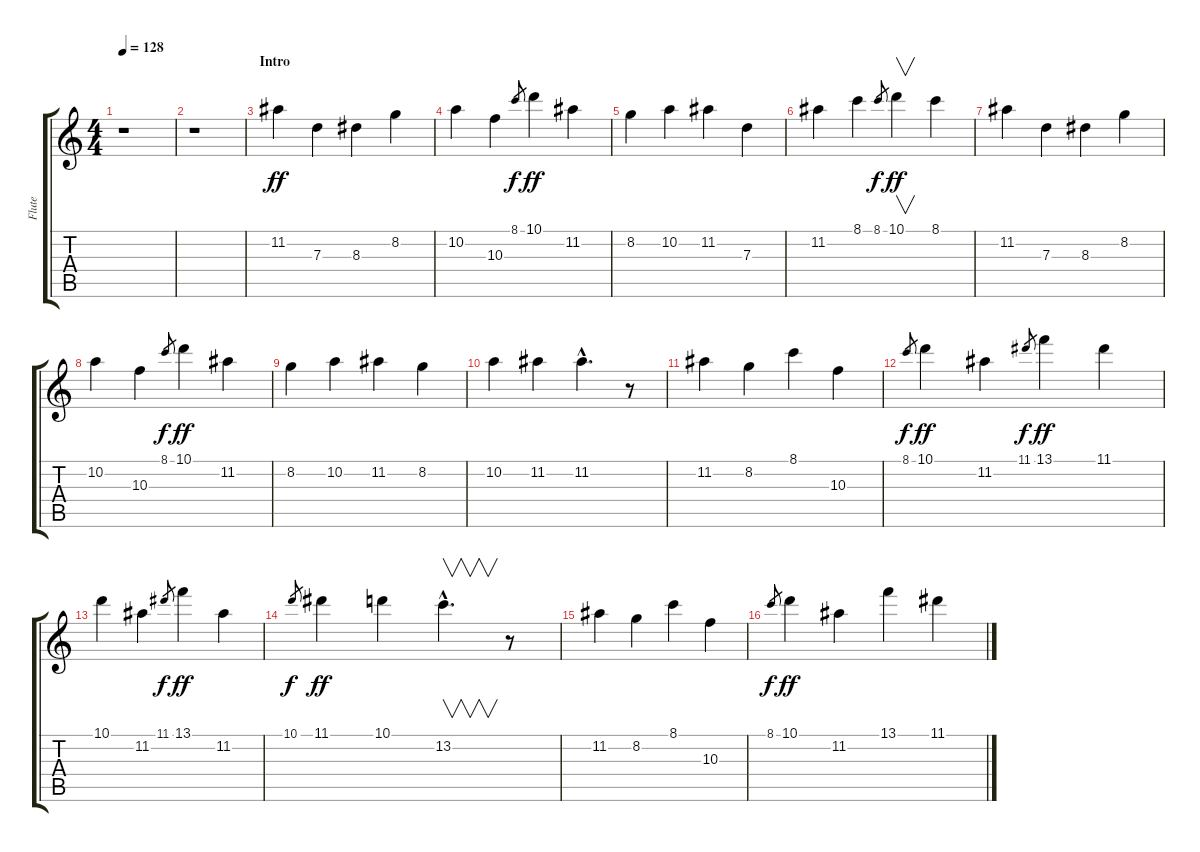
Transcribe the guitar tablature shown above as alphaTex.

\track ("Flute" "Flute") {instrument flute}
\staff {score tabs}
\tuning (E5 B4 G4 D4 A3 E3) {hide}
\ts (4 4)
\tempo 128
\clef g2
\ks c
r.1{dy ff instrument flute} |
r.1 |
\section ("" "Intro")
11.2.4 7.3.4 8.3.4 8.2.4 |
10.2.4 10.3.4 8.1.8{gr dy f} 10.1.4{dy ff} 11.2.4 |
8.2.4 10.2.4 11.2.4 7.3.4 |
11.2.4 8.1.4 8.1.8{gr dy f} 10.1.4{v dy ff} 8.1.4 |
11.2.4 7.3.4 8.3.4 8.2.4 |
10.2.4 10.3.4 8.1.8{gr dy f} 10.1.4{dy ff} 11.2.4 |
8.2.4 10.2.4 11.2.4 8.2.4 |
10.2.4 11.2.4 11.2{hac}.4{d} r.8 |
11.2.4 8.2.4 8.1.4 10.3.4 |
8.1.8{gr dy f} 10.1.4{dy ff} 11.2.4 11.1.8{gr dy f} 13.1.4{dy ff} 11.1.4 |
10.1.4 11.2.4 11.1.8{gr dy f} 13.1.4{dy ff} 11.2.4 |
10.1.8{gr dy f} 11.1.4{dy ff} 10.1.4 13.2{hac}.4{v d} r.8 |
11.2.4 8.2.4 8.1.4 10.3.4 |
8.1.8{gr dy f} 10.1.4{dy ff} 11.2.4 13.1.4 11.1.4
